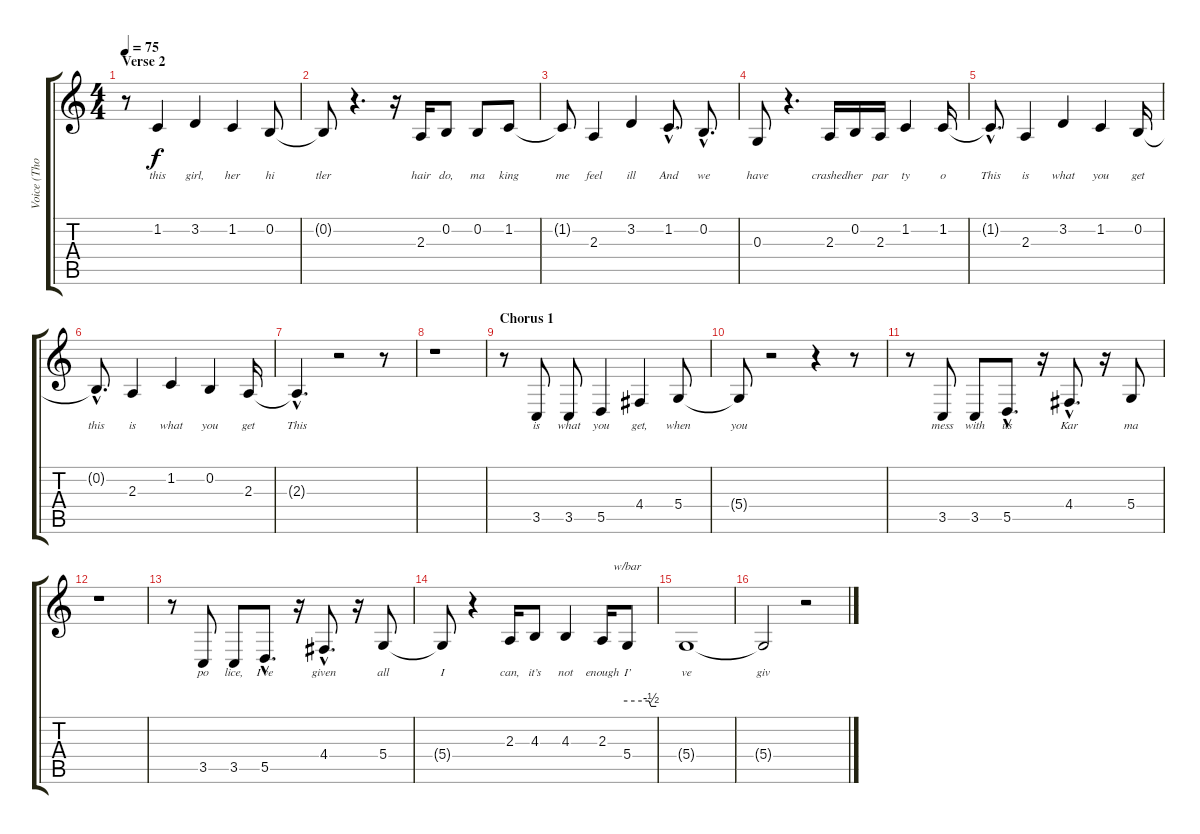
\track ("Voice (Thom Yorke)" "Voice (Tho") {instrument clarinet}
\staff {score tabs}
\tuning (E4 B3 G3 D3 A2 E2) {hide}
\ts (4 4)
\section ("" "Verse 2")
\tempo 75
\clef g2
\ks c
r.8{dy f} 1.2.4{lyrics (0 "this") lyrics (1 "") lyrics (2 "") lyrics (3 "") lyrics (4 "")} 3.2.4{lyrics (0 "girl,") lyrics (1 "") lyrics (2 "") lyrics (3 "") lyrics (4 "")} 1.2.4{lyrics (0 "her") lyrics (1 "") lyrics (2 "") lyrics (3 "") lyrics (4 "")} 0.2.8{lyrics (0 "hi") lyrics (1 "") lyrics (2 "") lyrics (3 "") lyrics (4 "")} |
0.2{t}.8{lyrics (0 "tler") lyrics (1 "") lyrics (2 "") lyrics (3 "") lyrics (4 "")} r.4{d} r.16 2.3.16{lyrics (0 "hair") lyrics (1 "") lyrics (2 "") lyrics (3 "") lyrics (4 "")} 0.2.8{lyrics (0 "do,") lyrics (1 "") lyrics (2 "") lyrics (3 "") lyrics (4 "")} 0.2.8{lyrics (0 "ma") lyrics (1 "") lyrics (2 "") lyrics (3 "") lyrics (4 "")} 1.2.8{lyrics (0 "king") lyrics (1 "") lyrics (2 "") lyrics (3 "") lyrics (4 "")} |
1.2{t}.8{lyrics (0 "me") lyrics (1 "") lyrics (2 "") lyrics (3 "") lyrics (4 "")} 2.3.4{lyrics (0 "feel") lyrics (1 "") lyrics (2 "") lyrics (3 "") lyrics (4 "")} 3.2.4{lyrics (0 "ill") lyrics (1 "") lyrics (2 "") lyrics (3 "") lyrics (4 "")} 1.2{hac}.8{d lyrics (0 "And") lyrics (1 "") lyrics (2 "") lyrics (3 "") lyrics (4 "")} 0.2{hac}.8{d lyrics (0 "we") lyrics (1 "") lyrics (2 "") lyrics (3 "") lyrics (4 "")} |
0.3.8{lyrics (0 "have") lyrics (1 "") lyrics (2 "") lyrics (3 "") lyrics (4 "")} r.4{d} 2.3.16{lyrics (0 "crashed") lyrics (1 "") lyrics (2 "") lyrics (3 "") lyrics (4 "")} 0.2.16{lyrics (0 "her") lyrics (1 "") lyrics (2 "") lyrics (3 "") lyrics (4 "")} 2.3.16{lyrics (0 "par") lyrics (1 "") lyrics (2 "") lyrics (3 "") lyrics (4 "")} 1.2.4{lyrics (0 "ty") lyrics (1 "") lyrics (2 "") lyrics (3 "") lyrics (4 "")} 1.2.16{lyrics (0 "o") lyrics (1 "") lyrics (2 "") lyrics (3 "") lyrics (4 "")} |
1.2{hac t}.8{d lyrics (0 "This") lyrics (1 "") lyrics (2 "") lyrics (3 "") lyrics (4 "")} 2.3.4{lyrics (0 "is") lyrics (1 "") lyrics (2 "") lyrics (3 "") lyrics (4 "")} 3.2.4{lyrics (0 "what") lyrics (1 "") lyrics (2 "") lyrics (3 "") lyrics (4 "")} 1.2.4{lyrics (0 "you") lyrics (1 "") lyrics (2 "") lyrics (3 "") lyrics (4 "")} 0.2.16{lyrics (0 "get") lyrics (1 "") lyrics (2 "") lyrics (3 "") lyrics (4 "")} |
0.2{hac t}.8{d lyrics (0 "this") lyrics (1 "") lyrics (2 "") lyrics (3 "") lyrics (4 "")} 2.3.4{lyrics (0 "is") lyrics (1 "") lyrics (2 "") lyrics (3 "") lyrics (4 "")} 1.2.4{lyrics (0 "what") lyrics (1 "") lyrics (2 "") lyrics (3 "") lyrics (4 "")} 0.2.4{lyrics (0 "you") lyrics (1 "") lyrics (2 "") lyrics (3 "") lyrics (4 "")} 2.3.16{lyrics (0 "get") lyrics (1 "") lyrics (2 "") lyrics (3 "") lyrics (4 "")} |
2.3{hac t}.4{d lyrics (0 "This") lyrics (1 "") lyrics (2 "") lyrics (3 "") lyrics (4 "")} r.2 r.8 |
r.1 |
\section ("" "Chorus 1")
r.8 3.5.8{lyrics (0 "is") lyrics (1 "") lyrics (2 "") lyrics (3 "") lyrics (4 "")} 3.5.8{lyrics (0 "what") lyrics (1 "") lyrics (2 "") lyrics (3 "") lyrics (4 "")} 5.5.4{lyrics (0 "you") lyrics (1 "") lyrics (2 "") lyrics (3 "") lyrics (4 "")} 4.4.4{lyrics (0 "get,") lyrics (1 "") lyrics (2 "") lyrics (3 "") lyrics (4 "")} 5.4.8{lyrics (0 "when") lyrics (1 "") lyrics (2 "") lyrics (3 "") lyrics (4 "")} |
5.4{t}.8{lyrics (0 "you") lyrics (1 "") lyrics (2 "") lyrics (3 "") lyrics (4 "")} r.2 r.4 r.8 |
r.8 3.5.8{lyrics (0 "mess") lyrics (1 "") lyrics (2 "") lyrics (3 "") lyrics (4 "")} 3.5.8{lyrics (0 "with") lyrics (1 "") lyrics (2 "") lyrics (3 "") lyrics (4 "")} 5.5{hac}.8{d lyrics (0 "us") lyrics (1 "") lyrics (2 "") lyrics (3 "") lyrics (4 "")} r.16 4.4{hac}.8{d lyrics (0 "Kar") lyrics (1 "") lyrics (2 "") lyrics (3 "") lyrics (4 "")} r.16 5.4.8{lyrics (0 "ma") lyrics (1 "") lyrics (2 "") lyrics (3 "") lyrics (4 "")} |
r.1 |
r.8 3.5.8{lyrics (0 "po") lyrics (1 "") lyrics (2 "") lyrics (3 "") lyrics (4 "")} 3.5.8{lyrics (0 "lice,") lyrics (1 "") lyrics (2 "") lyrics (3 "") lyrics (4 "")} 5.5{hac}.8{d lyrics (0 "I’ve") lyrics (1 "") lyrics (2 "") lyrics (3 "") lyrics (4 "")} r.16 4.4{hac}.8{d lyrics (0 "given") lyrics (1 "") lyrics (2 "") lyrics (3 "") lyrics (4 "")} r.16 5.4.8{lyrics (0 "all") lyrics (1 "") lyrics (2 "") lyrics (3 "") lyrics (4 "")} |
5.4{t}.8{lyrics (0 "I") lyrics (1 "") lyrics (2 "") lyrics (3 "") lyrics (4 "")} r.4 2.3.16{lyrics (0 "can,") lyrics (1 "") lyrics (2 "") lyrics (3 "") lyrics (4 "")} 4.3.8{lyrics (0 "it’s") lyrics (1 "") lyrics (2 "") lyrics (3 "") lyrics (4 "")} 4.3.4{lyrics (0 "not") lyrics (1 "") lyrics (2 "") lyrics (3 "") lyrics (4 "")} 2.3.16{lyrics (0 "enough") lyrics (1 "") lyrics (2 "") lyrics (3 "") lyrics (4 "")} 5.4.8{tbe (custom default 0 0 45 0 49 -2 60 -2) lyrics (0 "I’") lyrics (1 "") lyrics (2 "") lyrics (3 "") lyrics (4 "")} |
5.4{t}.1{lyrics (0 "ve") lyrics (1 "") lyrics (2 "") lyrics (3 "") lyrics (4 "")} |
5.4{t}.2{lyrics (0 "giv") lyrics (1 "") lyrics (2 "") lyrics (3 "") lyrics (4 "")} r.2
